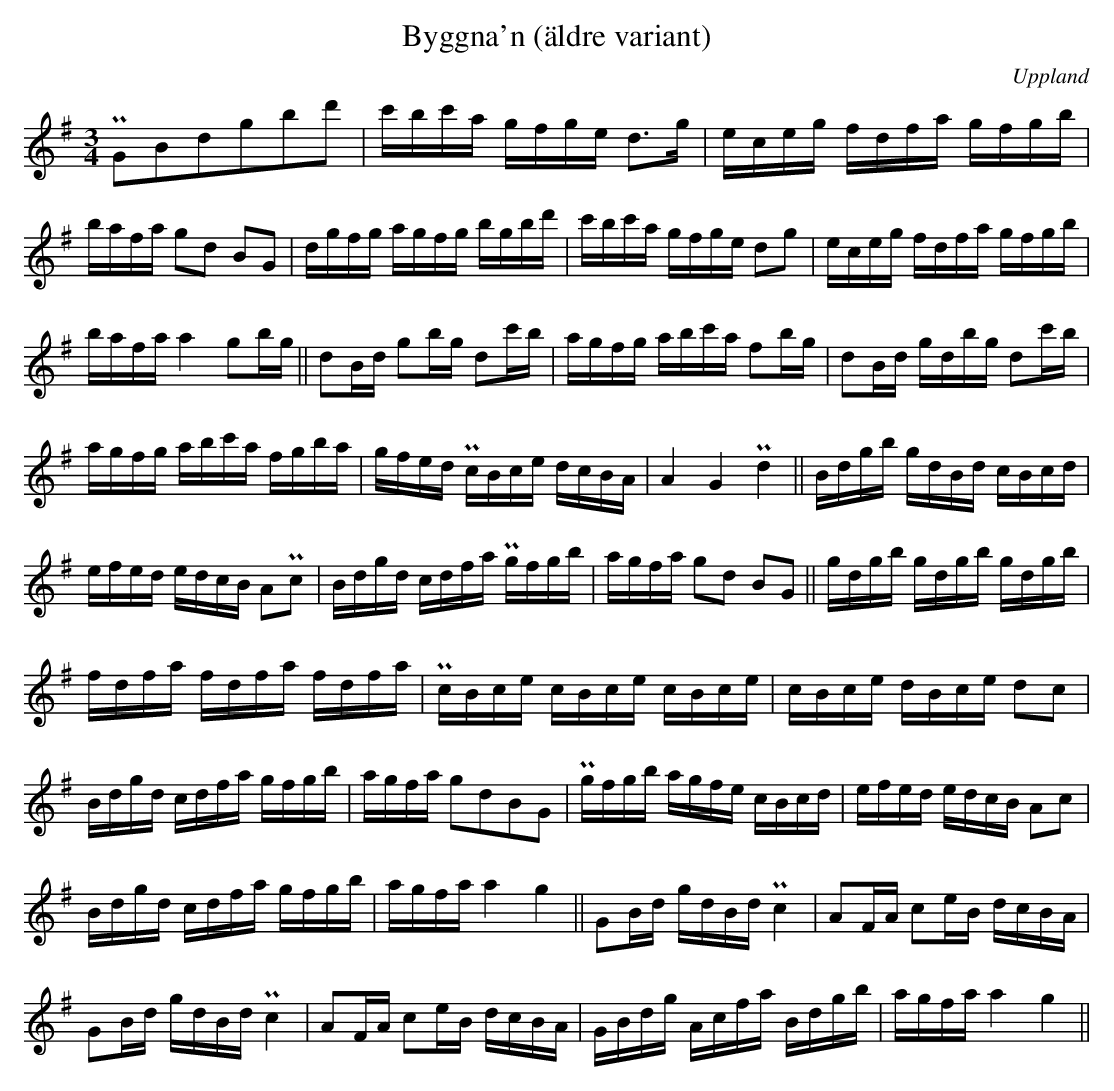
X:1
T:Byggna'n (äldre variant)
M:3/4
L:1/16
O:Uppland
K:G
PG2B2d2g2b2d'2 | c'bc'a gfge d2>g2 | eceg fdfa gfgb |
bafa g2d2 B2G2 | dgfg agfg bgbd' | c'bc'a gfge d2g2 | eceg fdfa gfgb |
bafa a4 g2bg || d2Bd g2bg d2c'b | agfg abc'a f2bg | d2Bd gdbg d2c'b |
agfg abc'a fgba | gfed PcBce dcBA | A4 G4 Pd4 || Bdgb gdBd cBcd |
efed edcB A2Pc2 | Bdgd cdfa Pgfgb | agfa g2d2 B2G2 || gdgb gdgb gdgb |
fdfa fdfa fdfa | PcBce cBce cBce | cBce dBce d2c2 |
Bdgd cdfa gfgb | agfa g2d2B2G2 | Pgfgb agfe cBcd | efed edcB A2c2 |
Bdgd cdfa gfgb | agfa a4 g4 || G2Bd gdBd Pc4 | A2FA c2eB dcBA |
G2Bd gdBd Pc4 | A2FA c2eB dcBA | GBdg Acfa Bdgb | agfa a4 g4 ||
